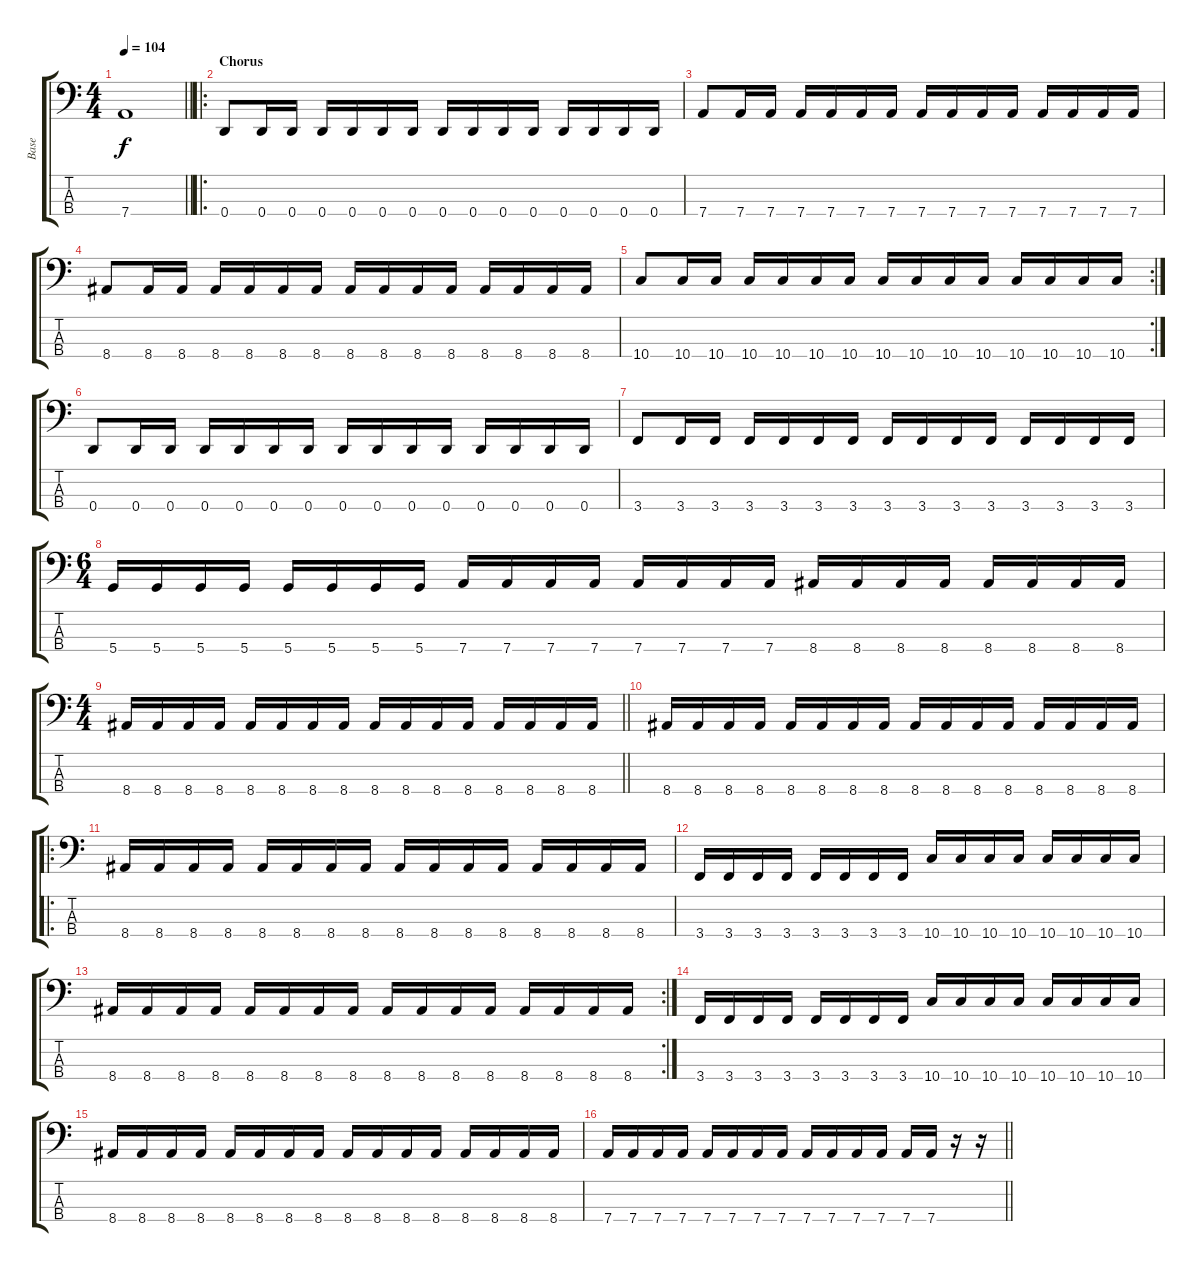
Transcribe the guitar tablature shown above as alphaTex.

\track ("Base" "Base") {instrument electricbassfinger}
\staff {score tabs}
\tuning (G2 D2 A1 D1) {hide}
\ts (4 4)
\tempo 104
\clef f4
\barLineRight lightlight
\ks c
7.4.1{dy f} |
\ro
\section ("" "Chorus")
0.4.8 0.4.16 0.4.16 0.4.16 0.4.16 0.4.16 0.4.16 0.4.16 0.4.16 0.4.16 0.4.16 0.4.16 0.4.16 0.4.16 0.4.16 |
7.4.8 7.4.16 7.4.16 7.4.16 7.4.16 7.4.16 7.4.16 7.4.16 7.4.16 7.4.16 7.4.16 7.4.16 7.4.16 7.4.16 7.4.16 |
8.4.8 8.4.16 8.4.16 8.4.16 8.4.16 8.4.16 8.4.16 8.4.16 8.4.16 8.4.16 8.4.16 8.4.16 8.4.16 8.4.16 8.4.16 |
\rc 2
10.4.8 10.4.16 10.4.16 10.4.16 10.4.16 10.4.16 10.4.16 10.4.16 10.4.16 10.4.16 10.4.16 10.4.16 10.4.16 10.4.16 10.4.16 |
0.4.8 0.4.16 0.4.16 0.4.16 0.4.16 0.4.16 0.4.16 0.4.16 0.4.16 0.4.16 0.4.16 0.4.16 0.4.16 0.4.16 0.4.16 |
3.4.8 3.4.16 3.4.16 3.4.16 3.4.16 3.4.16 3.4.16 3.4.16 3.4.16 3.4.16 3.4.16 3.4.16 3.4.16 3.4.16 3.4.16 |
\ts (6 4)
5.4.16 5.4.16 5.4.16 5.4.16 5.4.16 5.4.16 5.4.16 5.4.16 7.4.16 7.4.16 7.4.16 7.4.16 7.4.16 7.4.16 7.4.16 7.4.16 8.4.16 8.4.16 8.4.16 8.4.16 8.4.16 8.4.16 8.4.16 8.4.16 |
\ts (4 4)
\barLineRight lightlight
8.4.16 8.4.16 8.4.16 8.4.16 8.4.16 8.4.16 8.4.16 8.4.16 8.4.16 8.4.16 8.4.16 8.4.16 8.4.16 8.4.16 8.4.16 8.4.16 |
8.4.16 8.4.16 8.4.16 8.4.16 8.4.16 8.4.16 8.4.16 8.4.16 8.4.16 8.4.16 8.4.16 8.4.16 8.4.16 8.4.16 8.4.16 8.4.16 |
\ro
8.4.16 8.4.16 8.4.16 8.4.16 8.4.16 8.4.16 8.4.16 8.4.16 8.4.16 8.4.16 8.4.16 8.4.16 8.4.16 8.4.16 8.4.16 8.4.16 |
3.4.16 3.4.16 3.4.16 3.4.16 3.4.16 3.4.16 3.4.16 3.4.16 10.4.16 10.4.16 10.4.16 10.4.16 10.4.16 10.4.16 10.4.16 10.4.16 |
\rc 2
8.4.16 8.4.16 8.4.16 8.4.16 8.4.16 8.4.16 8.4.16 8.4.16 8.4.16 8.4.16 8.4.16 8.4.16 8.4.16 8.4.16 8.4.16 8.4.16 |
3.4.16 3.4.16 3.4.16 3.4.16 3.4.16 3.4.16 3.4.16 3.4.16 10.4.16 10.4.16 10.4.16 10.4.16 10.4.16 10.4.16 10.4.16 10.4.16 |
8.4.16 8.4.16 8.4.16 8.4.16 8.4.16 8.4.16 8.4.16 8.4.16 8.4.16 8.4.16 8.4.16 8.4.16 8.4.16 8.4.16 8.4.16 8.4.16 |
\barLineRight lightlight
7.4.16 7.4.16 7.4.16 7.4.16 7.4.16 7.4.16 7.4.16 7.4.16 7.4.16 7.4.16 7.4.16 7.4.16 7.4.16 7.4.16 r.16 r.16
